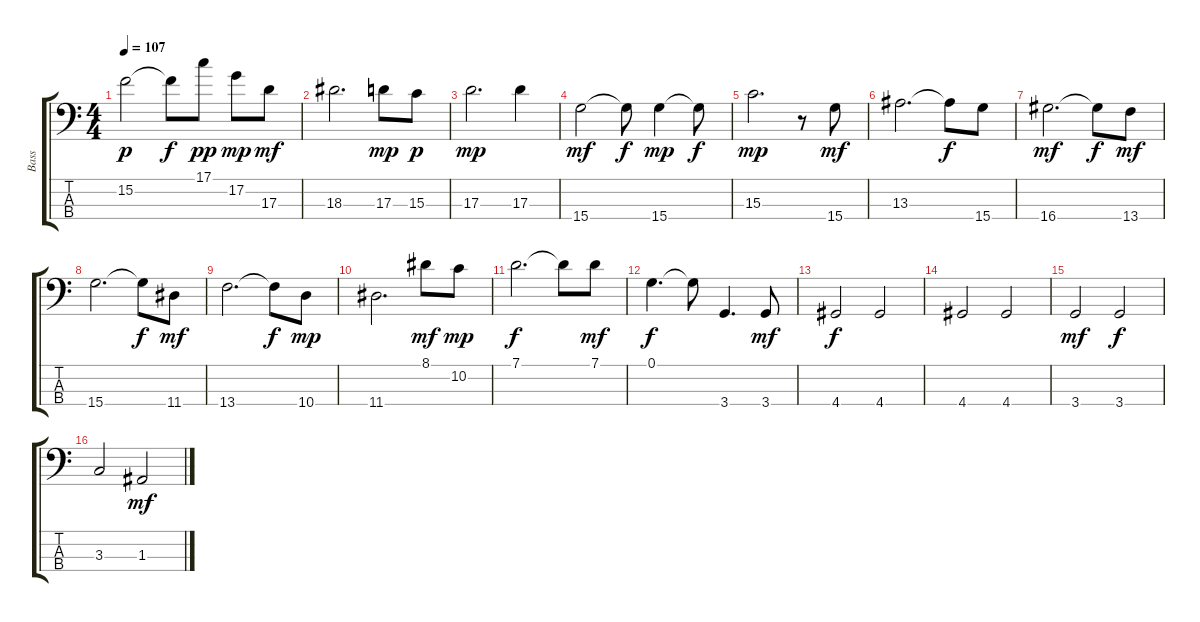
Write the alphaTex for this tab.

\track ("Bass" "Bass") {instrument electricbassfinger}
\staff {score tabs}
\tuning (G2 D2 A1 E1) {hide}
\ts (4 4)
\tempo 107
\clef f4
\ks c
15.2.2{dy p} 15.2{t}.8{dy f} 17.1.8{dy pp} 17.2.8{dy mp} 17.3.8{dy mf} |
18.3.2{d} 17.3.8{dy mp} 15.3.8{dy p} |
17.3.2{d dy mp} 17.3.4 |
15.4.2{dy mf} 15.4{t}.8{dy f} 15.4.4{dy mp} 15.4{t}.8{dy f} |
15.3.2{d dy mp} r.8 15.4.8{dy mf} |
13.3.2{d} 13.3{t}.8{dy f} 15.4.8 |
16.4.2{d dy mf} 16.4{t}.8{dy f} 13.4.8{dy mf} |
15.4.2{d} 15.4{t}.8{dy f} 11.4.8{dy mf} |
13.4.2{d} 13.4{t}.8{dy f} 10.4.8{dy mp} |
11.4.2{d} 8.1.8{dy mf} 10.2.8{dy mp} |
7.1.2{d dy f} 7.1{t}.8 7.1.8{dy mf} |
0.1.4{d dy f} 0.1{t}.8 3.4.4{d} 3.4.8{dy mf} |
4.4.2{dy f} 4.4.2 |
4.4.2 4.4.2 |
3.4.2{dy mf} 3.4.2{dy f} |
3.3.2 1.3.2{dy mf}
